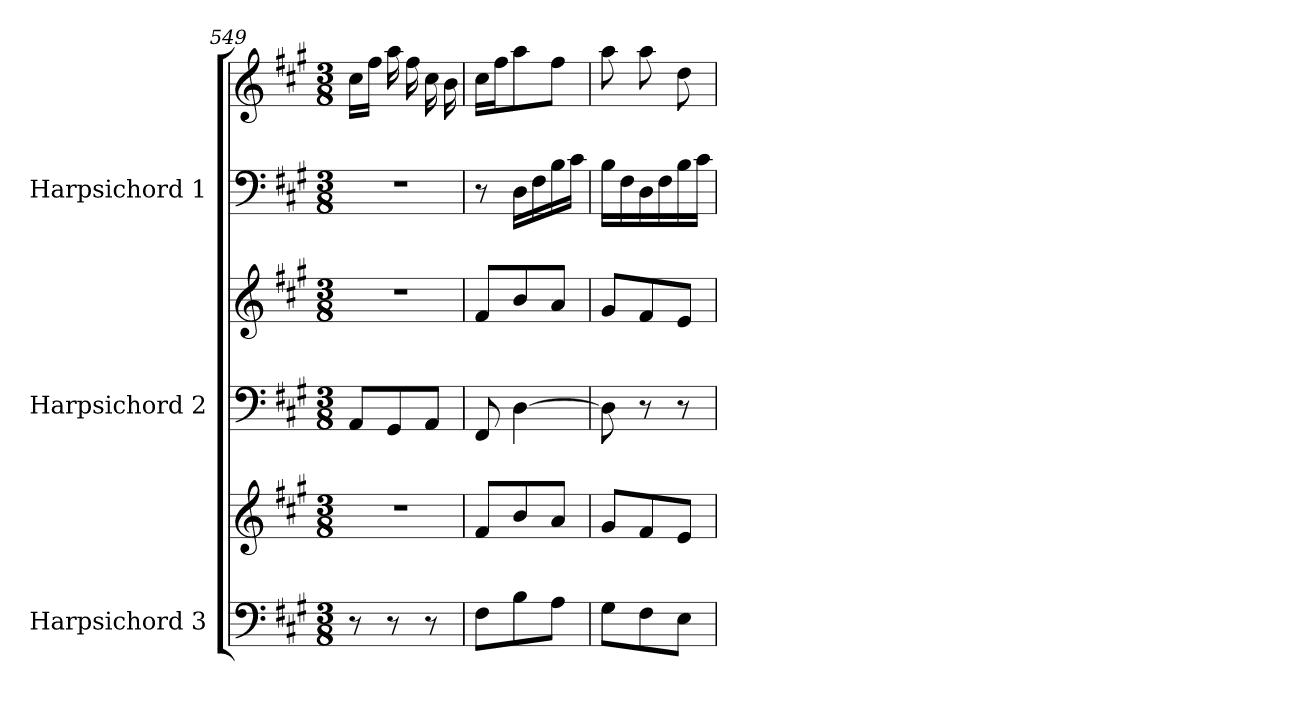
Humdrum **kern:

**kern	**kern	**kern	**kern	**kern	**kern
*part3	*part3	*part2	*part2	*part1	*part1
*staff6	*staff5	*staff4	*staff3	*staff2	*staff1
*I"Harpsichord 3	*	*I"Harpsichord 2	*	*I"Harpsichord 1	*
*I'Hp	*	*I'Hp	*	*I'Hp	*
*clefF4	*clefG2	*clefF4	*clefG2	*clefF4	*clefG2
*k[f#c#g#]	*k[f#c#g#]	*k[f#c#g#]	*k[f#c#g#]	*k[f#c#g#]	*k[f#c#g#]
*M3/8	*M3/8	*M3/8	*M3/8	*M3/8	*M3/8
=549	=549	=549	=549	=549	=549
8r	4.r	8AA/L	4.r	4.r	16cc#\
.	.	.	.	.	16ff#\JJ
8r	.	8GG#/	.	.	16aa\LL
.	.	.	.	.	16ff#\
8r	.	8AA/J	.	.	16cc#\
.	.	.	.	.	16b\J
=550	=550	=550	=550	=550	=550
8F#\L	8f#/L	8FF#/	8f#/L	8r	16cc#\LL
.	.	.	.	.	16ff#\J
8B\	8b/	[4D\	8b/	16D\LL	8aa\
.	.	.	.	16F#\	.
8A\J	8a/J	.	8a/J	16B\	8ff#\J
.	.	.	.	16c#\JJ	.
!!LO:LB:g=z
=551	=551	=551	=551	=551	=551
8G#\L	8g#/L	8D\]	8g#/L	16B\LL	8aa\
.	.	.	.	16F#\	.
8F#\	8f#/	8r	8f#/	16D\	8aa\
.	.	.	.	16F#\	.
8E\J	8e/J	8r	8e/J	16B\	8dd\
.	.	.	.	16c#\JJ	.
=	=	=	=	=	=
*-	*-	*-	*-	*-	*-
